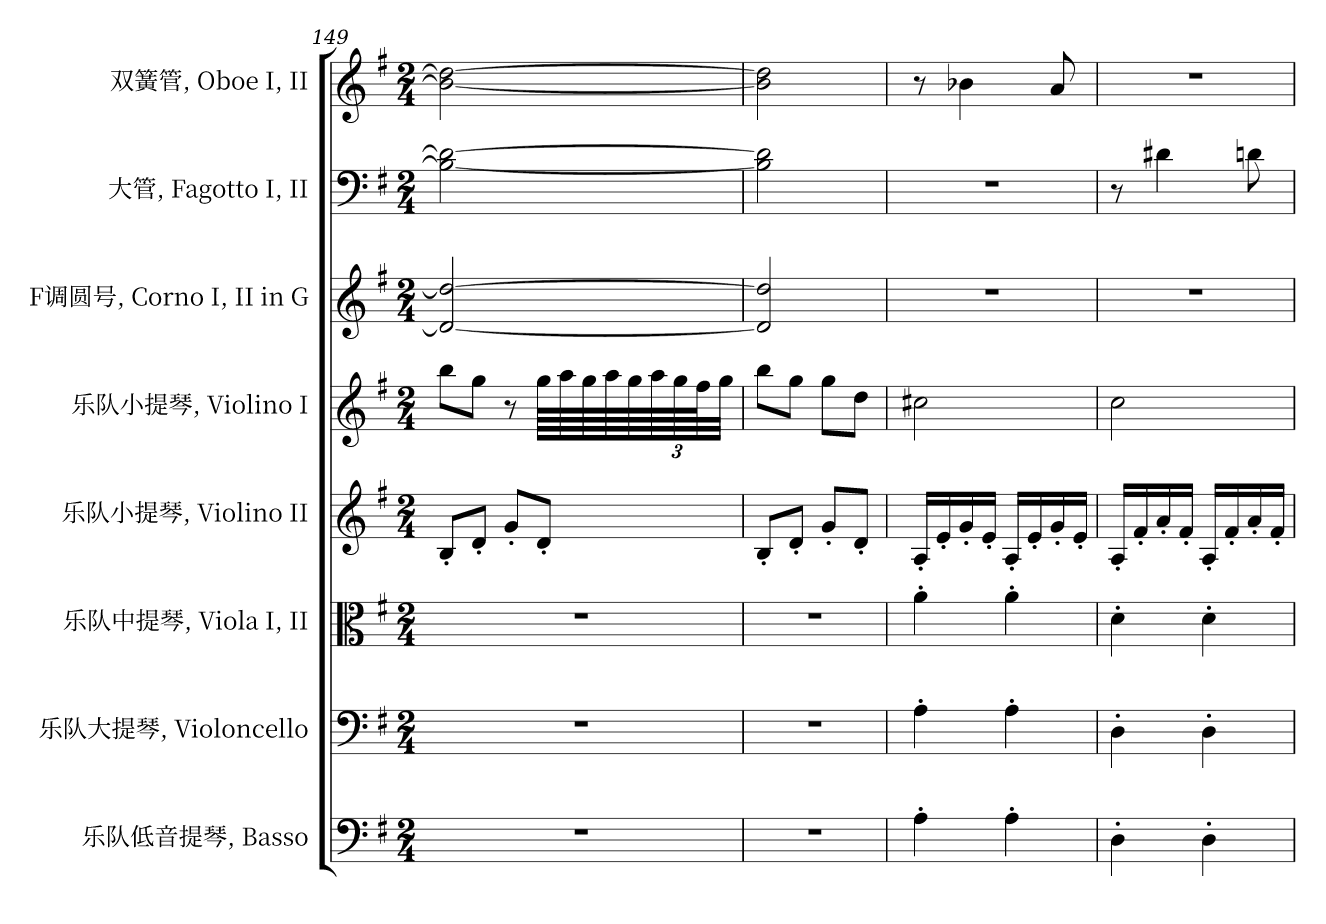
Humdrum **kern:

**kern	**kern	**kern	**kern	**kern	**kern	**kern	**kern
*part8	*part7	*part6	*part5	*part4	*part3	*part2	*part1
*staff8	*staff7	*staff6	*staff5	*staff4	*staff3	*staff2	*staff1
*I"乐队低音提琴, Basso	*I"乐队大提琴, Violoncello	*I"乐队中提琴, Viola I, II	*I"乐队小提琴, Violino II	*I"乐队小提琴, Violino I	*I"F调圆号, Corno I, II in G	*I"大管, Fagotto I, II	*I"双簧管, Oboe I, II
*	*	*	*	*	*	*	*I'Ob.
*clefF4	*clefF4	*clefC3	*clefG2	*clefG2	*clefG2	*clefF4	*clefG2
*ITrd7c12	*	*	*	*	*ITrd4c7	*	*
*k[f#]	*k[f#]	*k[f#]	*k[f#]	*k[f#]	*k[]	*k[f#]	*k[f#]
*M2/4	*M2/4	*M2/4	*M2/4	*M2/4	*M2/4	*M2/4	*M2/4
*MM84	*MM84	*MM84	*MM84	*MM84	*MM84	*MM84	*MM84
=149	=149	=149	=149	=149	=149	=149	=149
2r	2r	2r	8B'/L	8bb\L	2G/_ 2g/_	2B\_ 2d\_	2b\_ 2dd\_
.	.	.	8d'/J	8gg\J	.	.	.
.	.	.	8g'/L	8r	.	.	.
.	.	.	8d'/J	64gg\LLLL	.	.	.
.	.	.	.	64aa\	.	.	.
.	.	.	.	64gg\	.	.	.
.	.	.	.	64aa\	.	.	.
*	*	*	*	*Xbrackettup	*	*	*
.	.	.	.	96gg\	.	.	.
.	.	.	.	96aa\	.	.	.
.	.	.	.	96gg\	.	.	.
.	.	.	.	96ff#\J	.	.	.
.	.	.	.	48gg\JJJ	.	.	.
=150	=150	=150	=150	=150	=150	=150	=150
2r	2r	2r	8B'/L	8bb\L	2G/] 2g/]	2B\] 2d\]	2b\] 2dd\]
.	.	.	8d'/J	8gg\J	.	.	.
.	.	.	8g'/L	8gg\L	.	.	.
.	.	.	8d'/J	8dd\J	.	.	.
=151	=151	=151	=151	=151	=151	=151	=151
*	*	*	*	*	*	*	*MM41
4AA'\	4A'\	4a'\	16A'/LL	2cc#X\	2r	2r	8r
.	.	.	16e'/	.	.	.	.
.	.	.	16g'/	.	.	.	4b-X\
.	.	.	16e'/JJ	.	.	.	.
4AA'\	4A'\	4a'\	16A'/LL	.	.	.	.
.	.	.	16e'/	.	.	.	.
.	.	.	16g'/	.	.	.	8a/
.	.	.	16e'/JJ	.	.	.	.
!!LO:PB:g=z
=152	=152	=152	=152	=152	=152	=152	=152
4DD'\	4D'\	4d'\	16A'/LL	2cc\	2r	8r	2r
.	.	.	16f#'/	.	.	.	.
.	.	.	16a'/	.	.	4d#X\	.
.	.	.	16f#'/JJ	.	.	.	.
4DD'\	4D'\	4d'\	16A'/LL	.	.	.	.
.	.	.	16f#'/	.	.	.	.
.	.	.	16a'/	.	.	8dn\	.
.	.	.	16f#'/JJ	.	.	.	.
=	=	=	=	=	=	=	=
*-	*-	*-	*-	*-	*-	*-	*-
